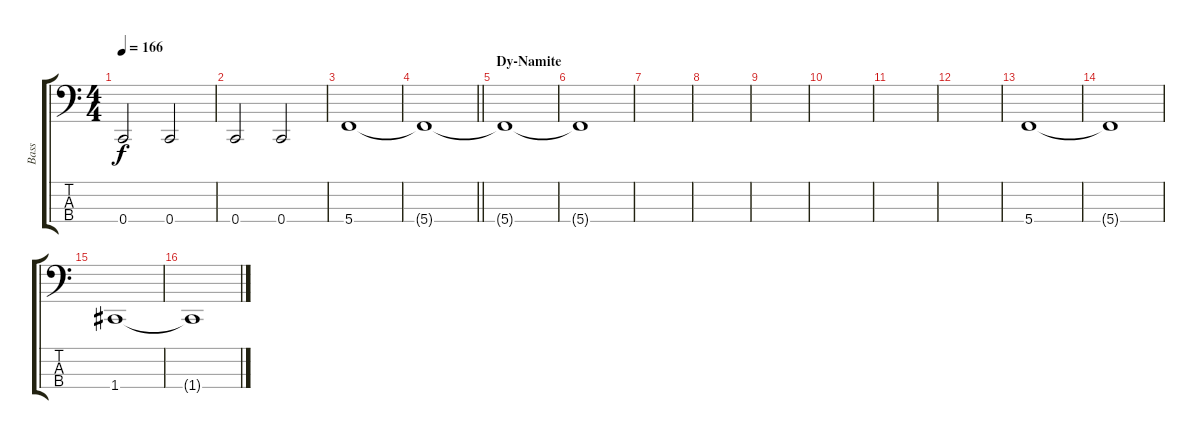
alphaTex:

\track ("Bass" "Bass") {instrument electricbasspick}
\staff {score tabs}
\tuning (F2 C2 G1 C1) {hide}
\ts (4 4)
\tempo 166
\clef f4
\ks c
0.4.2{dy f} 0.4.2 |
0.4.2 0.4.2 |
5.4.1 |
\barLineRight lightlight
5.4{t}.1 |
\section ("" "Dy-Namite")
5.4{t}.1 |
5.4{t}.1 |
|
|
|
|
|
|
5.4.1 |
5.4{t}.1 |
1.4.1 |
1.4{t}.1
